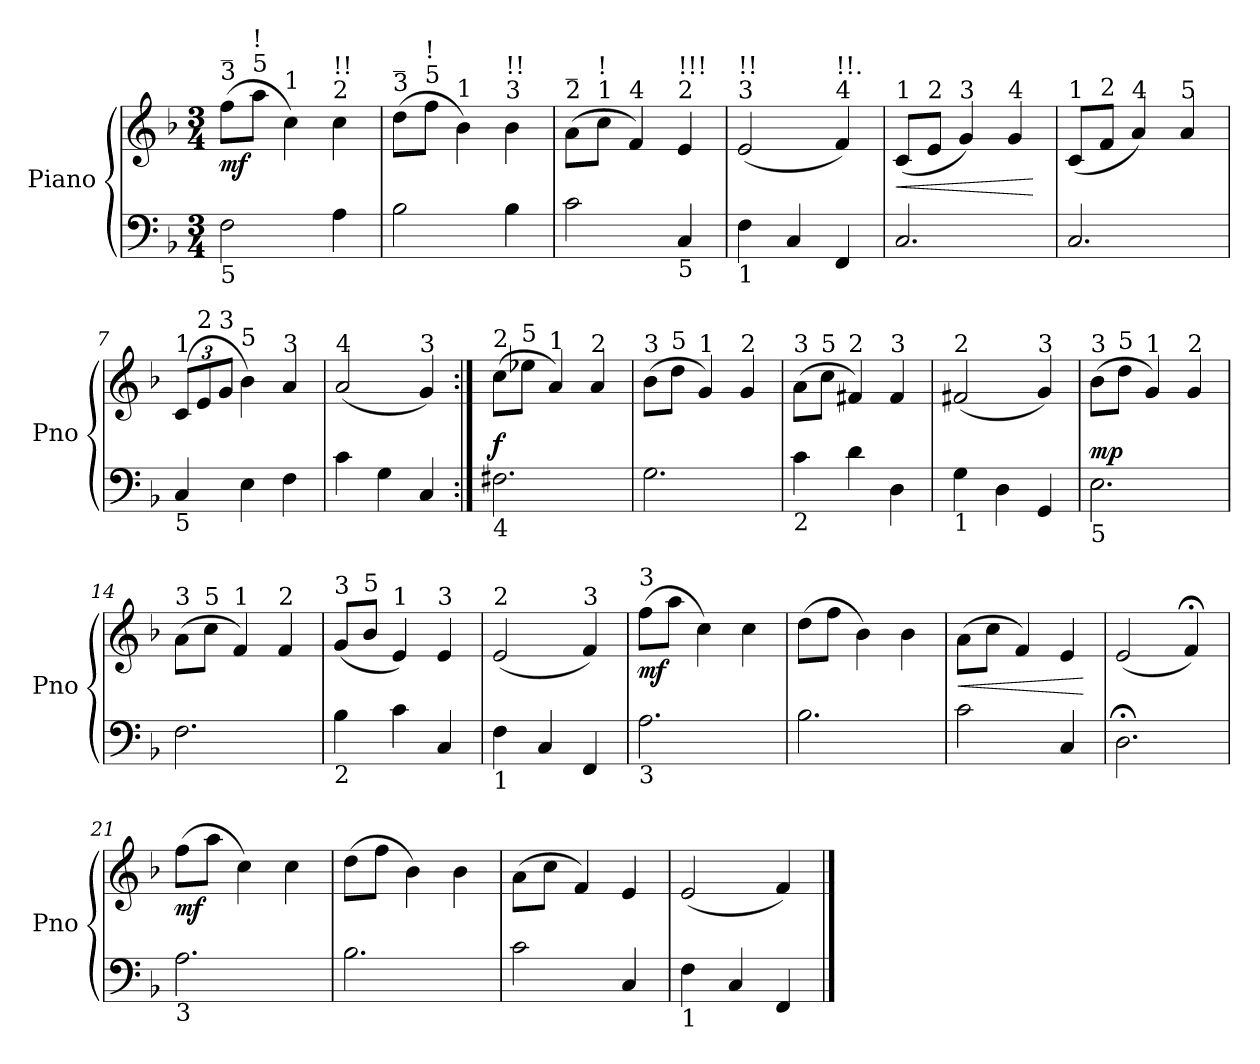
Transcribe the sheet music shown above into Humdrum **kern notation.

**kern	**kern	**dynam
*part1	*part1	*part1
*staff2	*staff1	*staff1/2
*I"Piano	*	*
*I'Pno	*	*
*clefF4	*clefG2	*
*k[b-]	*k[b-]	*
*F:	*F:	*
*M3/4	*M3/4	*
=1	=1	=1
!	!LO:TX:a:t=3	!
!	!LO:TX:a:t=_	!
!LO:TX:b:t=5	!	!
!	!	!LO:DY:b
2F\	(8ff\L	mf
!	!LO:TX:a:t=5	!
!	!LO:TX:a:t=!	!
.	8aa\J	.
!	!LO:TX:a:t=1	!
.	4cc\)	.
!	!LO:TX:a:t=2	!
!	!LO:TX:a:t=!!	!
4A\	4cc\	.
=2	=2	=2
!	!LO:TX:a:t=3	!
!	!LO:TX:a:t=_	!
2B-\	(8dd\L	.
!	!LO:TX:a:t=5	!
!	!LO:TX:a:t=!	!
.	8ff\J	.
!	!LO:TX:a:t=1	!
.	4b-\)	.
!	!LO:TX:a:t=3	!
!	!LO:TX:a:t=!!	!
4B-\	4b-\	.
=3	=3	=3
!	!LO:TX:a:t=2	!
!	!LO:TX:a:t=_	!
2c\	(8a\L	.
!	!LO:TX:a:t=1	!
!	!LO:TX:a:t=!	!
.	8cc\J	.
!	!LO:TX:a:t=4	!
.	4f/)	.
!	!LO:TX:a:t=2	!
!	!LO:TX:a:t=!!!	!
!LO:TX:b:t=5	!	!
4C/	4e/	.
=4	=4	=4
!	!LO:TX:a:t=3	!
!	!LO:TX:a:t=!!	!
!LO:TX:b:t=1	!	!
4F\	(2e/	.
4C/	.	.
!	!LO:TX:a:t=4	!
!	!LO:TX:a:t=!!.	!
4FF/	4f/)	.
=5	=5	=5
!	!LO:TX:a:t=1	!
!	!	!LO:HP:b
2.C/	(8c/L	<
!	!LO:TX:a:t=2	!
.	8e/J	.
!	!LO:TX:a:t=3	!
.	4g/)	.
!	!LO:TX:a:t=4	!
.	4g/	.
.	.	[
!!LO:LB:g=z
=6	=6	=6
!	!LO:TX:a:t=1	!
2.C/	(8c/L	.
!	!LO:TX:a:t=2	!
.	8f/J	.
!	!LO:TX:a:t=4	!
.	4a/)	.
!	!LO:TX:a:t=5	!
.	4a/	.
=7	=7	=7
*	*Xbrackettup	*
!	!LO:TX:a:t=1	!
!LO:TX:b:t=5	!	!
4C/	(12c/L	.
!	!LO:TX:a:t=2	!
.	12e/	.
!	!LO:TX:a:t=3	!
.	12g/J	.
!	!LO:TX:a:t=5	!
4E\	4b-\)	.
!	!LO:TX:a:t=3	!
4F\	4a/	.
=8	=8	=8
!	!LO:TX:a:t=4	!
4c\	(2a/	.
4G\	.	.
!	!LO:TX:a:t=3	!
4C/	4g/)	.
=9:|!	=9:|!	=9:|!
!	!LO:TX:a:t=2	!
!LO:TX:b:t=4	!	!
!	!	!LO:DY:a=2
2.F#X\	(8cc\L	f
!	!LO:TX:a:t=5	!
.	8ee-X\J	.
!	!LO:TX:a:t=1	!
.	4a/)	.
!	!LO:TX:a:t=2	!
.	4a/	.
=10	=10	=10
!	!LO:TX:a:t=3	!
2.G\	(8b-\L	.
!	!LO:TX:a:t=5	!
.	8dd\J	.
!	!LO:TX:a:t=1	!
.	4g/)	.
!	!LO:TX:a:t=2	!
.	4g/	.
!!LO:LB:g=z
=11	=11	=11
!	!LO:TX:a:t=3	!
!LO:TX:b:t=2	!	!
4c\	(8a\L	.
!	!LO:TX:a:t=5	!
.	8cc\J	.
!	!LO:TX:a:t=2	!
4d\	4f#X/)	.
!	!LO:TX:a:t=3	!
4D\	4f#/	.
=12	=12	=12
!	!LO:TX:a:t=2	!
!LO:TX:b:t=1	!	!
4G\	(2f#X/	.
4D\	.	.
!	!LO:TX:a:t=3	!
4GG/	4g/)	.
=13	=13	=13
!	!LO:TX:a:t=3	!
!LO:TX:b:t=5	!	!
!	!	!LO:DY:a=2
2.E\	(8b-\L	mp
!	!LO:TX:a:t=5	!
.	8dd\J	.
!	!LO:TX:a:t=1	!
.	4g/)	.
!	!LO:TX:a:t=2	!
.	4g/	.
=14	=14	=14
!	!LO:TX:a:t=3	!
2.F\	(8a\L	.
!	!LO:TX:a:t=5	!
.	8cc\J	.
!	!LO:TX:a:t=1	!
.	4f/)	.
!	!LO:TX:a:t=2	!
.	4f/	.
=15	=15	=15
!	!LO:TX:a:t=3	!
!LO:TX:b:t=2	!	!
4B-\	(8g/L	.
!	!LO:TX:a:t=5	!
.	8b-/J	.
!	!LO:TX:a:t=1	!
4c\	4e/)	.
!	!LO:TX:a:t=3	!
4C/	4e/	.
!!LO:LB:g=z
=16	=16	=16
!	!LO:TX:a:t=2	!
!LO:TX:b:t=1	!	!
4F\	(2e/	.
4C/	.	.
!	!LO:TX:a:t=3	!
4FF/	4f/)	.
=17	=17	=17
!	!LO:TX:a:t=3	!
!LO:TX:b:t=3	!	!
!	!	!LO:DY:b
2.A\	(8ff\L	mf
.	8aa\J	.
.	4cc\)	.
.	4cc\	.
=18	=18	=18
2.B-\	(8dd\L	.
.	8ff\J	.
.	4b-\)	.
.	4b-\	.
=19	=19	=19
!	!	!LO:HP:b
2c\	(8a\L	<
.	8cc\J	.
.	4f/)	.
4C/	4e/	.
.	.	[
=20	=20	=20
2.D;<\	(2e/	.
.	4f;</)	.
!!LO:LB:g=z
=21	=21	=21
!LO:TX:b:t=3	!	!
!	!	!LO:DY:b
2.A\	(8ff\L	mf
.	8aa\J	.
.	4cc\)	.
.	4cc\	.
=22	=22	=22
2.B-\	(8dd\L	.
.	8ff\J	.
.	4b-\)	.
.	4b-\	.
=23	=23	=23
2c\	(8a\L	.
.	8cc\J	.
.	4f/)	.
4C/	4e/	.
=24	=24	=24
!LO:TX:b:t=1	!	!
4F\	(2e/	.
4C/	.	.
4FF/	4f/)	.
==	==	==
*-	*-	*-
